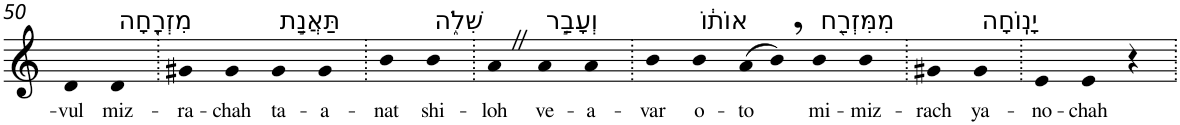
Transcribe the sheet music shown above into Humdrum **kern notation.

**kern	**text
*part1	*part1
*staff1	*staff1
*I"Piano	*
*I'Pno	*
!!LO:PB:g=z
*clefG2	*
*k[]	*
=50	=50
!	!LO:LY:b
4d	-vul
!LO:TX:a:t=מִזְרָ֖חָה	!
!	!LO:LY:b
4d	miz-
=51.	=51.
!	!LO:LY:b
4g#X	-ra-
!	!LO:LY:b
4g#	-chah
!LO:TX:a:t=תַּאֲנַ֣ת	!
!	!LO:LY:b
4g#	ta-
!	!LO:LY:b
4g#	-a-
=52.	=52.
!	!LO:LY:b
4b	-nat
!LO:TX:a:t=שִׁלֹ֑ה	!
!	!LO:LY:b
4b	shi-
=53.	=53.
!	!LO:LY:b
4aZ	-loh
!LO:TX:a:t=וְעָבַ֣ר	!
!	!LO:LY:b
4a	ve-
!	!LO:LY:b
4a	-a-
=54.	=54.
!	!LO:LY:b
4b	-var
!LO:TX:a:t=אוֹת֔וֹ	!
!	!LO:LY:b
4b	o-
!	!LO:LY:b
(>8a	-to
8b,)	.
!LO:TX:a:t=מִמִּזְרַ֖ח	!
!	!LO:LY:b
4b	mi-
!	!LO:LY:b
4b	-miz-
=55.	=55.
!	!LO:LY:b
4g#X	-rach
!LO:TX:a:t=יָנֽוֹחָה	!
!	!LO:LY:b
4g#	ya-
=56.	=56.
!	!LO:LY:b
4e	-no-
!	!LO:LY:b
4e	-chah
4r	.
=.	=.
*-	*-
